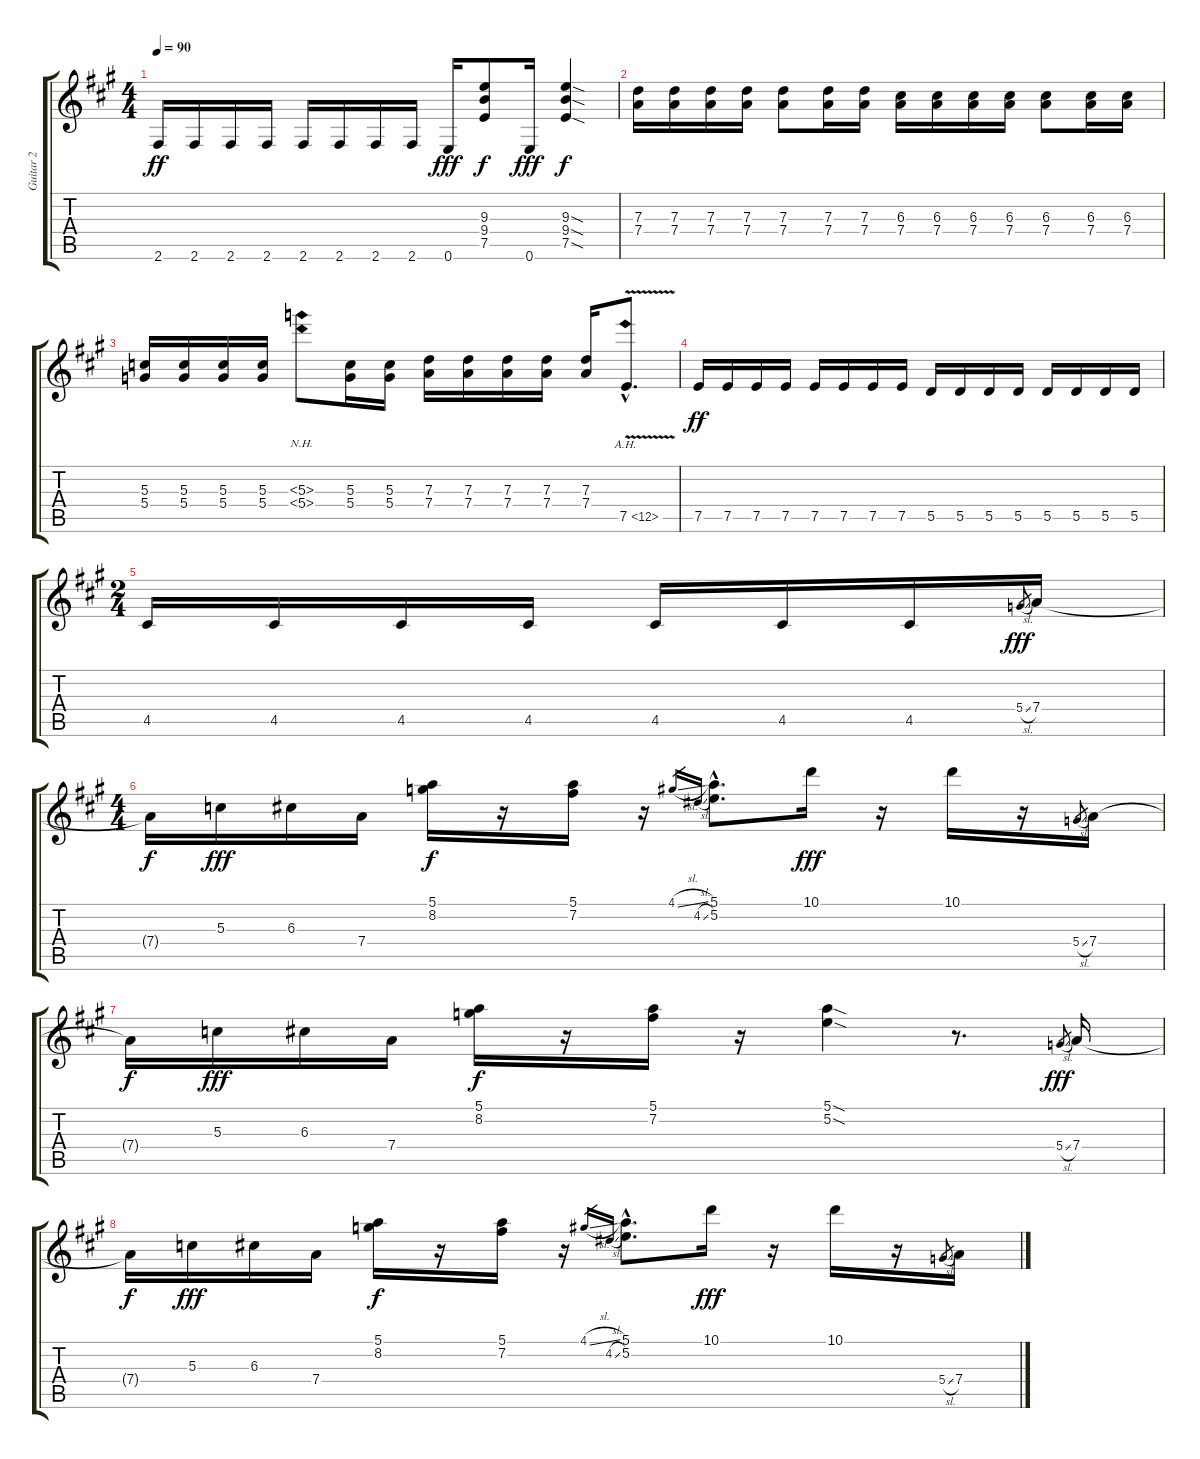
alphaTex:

\track ("Guitar 2" "Guitar 2") {instrument overdrivenguitar}
\staff {score tabs}
\tuning (E4 B3 G3 D3 A2 E2) {hide}
\ts (4 4)
\tempo 90
\clef g2
\ks a
2.6.16{dy ff} 2.6.16 2.6.16 2.6.16 2.6.16 2.6.16 2.6.16 2.6.16 0.6.16{dy fff} (9.3 9.4 7.5).8{dy f} 0.6.16{dy fff} (9.3{sod} 9.4{sod} 7.5{sod}).4{dy f} |
(7.3 7.4).16 (7.3 7.4).16 (7.3 7.4).16 (7.3 7.4).16 (7.3 7.4).8 (7.3 7.4).16 (7.3 7.4).16 (6.3 7.4).16 (6.3 7.4).16 (6.3 7.4).16 (6.3 7.4).16 (6.3 7.4).8 (6.3 7.4).16 (6.3 7.4).16 |
(5.3 5.4).16 (5.3 5.4).16 (5.3 5.4).16 (5.3 5.4).16 (5.3{nh} 5.4{nh}).8 (5.3 5.4).16 (5.3 5.4).16 (7.3 7.4).16 (7.3 7.4).16 (7.3 7.4).16 (7.3 7.4).16 (7.3 7.4).16 7.5{ah 5 v hac}.8{d} |
7.5.16{dy ff} 7.5.16 7.5.16 7.5.16 7.5.16 7.5.16 7.5.16 7.5.16 5.5.16 5.5.16 5.5.16 5.5.16 5.5.16 5.5.16 5.5.16 5.5.16 |
\ts (2 4)
4.5.16 4.5.16 4.5.16 4.5.16 4.5.16 4.5.16 4.5.16 5.4{sl}.8{gr dy fff} 7.4.16 |
\ts (4 4)
7.4{t}.16{dy f} 5.3.16{dy fff} 6.3.16 7.4.16 (5.1 8.2).16{dy f} r.16 (5.1 7.2).16 r.16 4.1{sl}.16{gr} 4.2{sl}.16{gr} (5.1{hac} 5.2{hac}).8{d} 10.1.16{dy fff} r.16 10.1.16 r.16 5.4{sl}.8{gr} 7.4.16 |
7.4{t}.16{dy f} 5.3.16{dy fff} 6.3.16 7.4.16 (5.1 8.2).16{dy f} r.16 (5.1 7.2).16 r.16 (5.1{sod} 5.2{sod}).4 r.8{d} 5.4{sl}.8{gr dy fff} 7.4.16 |
7.4{t}.16{dy f} 5.3.16{dy fff} 6.3.16 7.4.16 (5.1 8.2).16{dy f} r.16 (5.1 7.2).16 r.16 4.1{sl}.16{gr} 4.2{sl}.16{gr} (5.1{hac} 5.2{hac}).8{d} 10.1.16{dy fff} r.16 10.1.16 r.16 5.4{sl}.8{gr} 7.4.16
